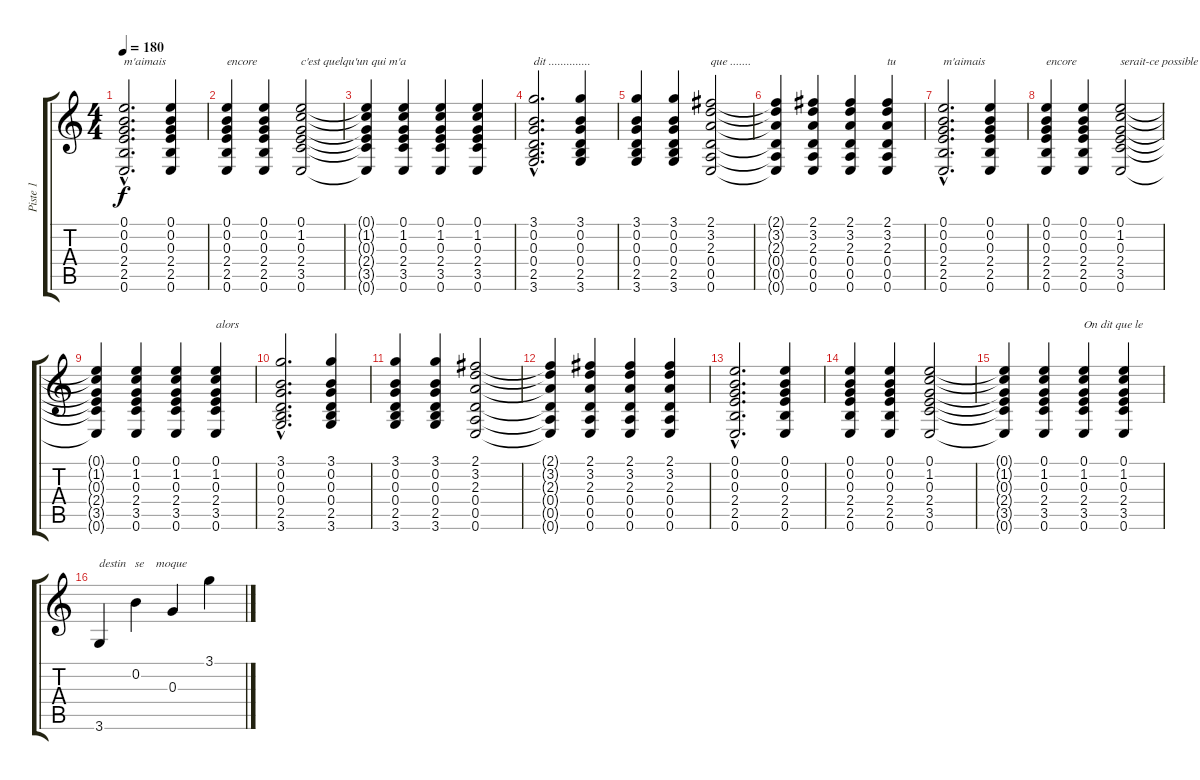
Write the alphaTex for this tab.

\track ("Piste 1" "Piste 1") {instrument acousticguitarnylon}
\staff {score tabs}
\tuning (E4 B3 G3 D3 A2 E2) {hide}
\ts (4 4)
\tempo 180
\clef g2
\ks c
(0.1{hac} 0.2{hac} 0.3{hac} 2.4{hac} 2.5{hac} 0.6{hac}).2{d txt "m'aimais" dy f} (0.1 0.2 0.3 2.4 2.5 0.6).4 |
(0.1 0.2 0.3 2.4 2.5 0.6).4{txt "encore"} (0.1 0.2 0.3 2.4 2.5 0.6).4 (0.1 1.2 0.3 2.4 3.5 0.6).2{txt "c'est quelqu'un qui m'a "} |
(0.1{t} 1.2{t} 0.3{t} 2.4{t} 3.5{t} 0.6{t}).4 (0.1 1.2 0.3 2.4 3.5 0.6).4 (0.1 1.2 0.3 2.4 3.5 0.6).4 (0.1 1.2 0.3 2.4 3.5 0.6).4 |
(3.1{hac} 0.2{hac} 0.3{hac} 0.4{hac} 2.5{hac} 3.6{hac}).2{d txt "dit .............."} (3.1 0.2 0.3 0.4 2.5 3.6).4 |
(3.1 0.2 0.3 0.4 2.5 3.6).4 (3.1 0.2 0.3 0.4 2.5 3.6).4 (2.1 3.2 2.3 0.4 0.5 0.6).2{txt "que ......."} |
(2.1{t} 3.2{t} 2.3{t} 0.4{t} 0.5{t} 0.6{t}).4 (2.1 3.2 2.3 0.4 0.5 0.6).4 (2.1 3.2 2.3 0.4 0.5 0.6).4 (2.1 3.2 2.3 0.4 0.5 0.6).4{txt "tu"} |
(0.1{hac} 0.2{hac} 0.3{hac} 2.4{hac} 2.5{hac} 0.6{hac}).2{d txt "m'aimais"} (0.1 0.2 0.3 2.4 2.5 0.6).4 |
(0.1 0.2 0.3 2.4 2.5 0.6).4{txt "encore"} (0.1 0.2 0.3 2.4 2.5 0.6).4 (0.1 1.2 0.3 2.4 3.5 0.6).2{txt "serait-ce possible "} |
(0.1{t} 1.2{t} 0.3{t} 2.4{t} 3.5{t} 0.6{t}).4 (0.1 1.2 0.3 2.4 3.5 0.6).4 (0.1 1.2 0.3 2.4 3.5 0.6).4 (0.1 1.2 0.3 2.4 3.5 0.6).4{txt "alors"} |
(3.1{hac} 0.2{hac} 0.3{hac} 0.4{hac} 2.5{hac} 3.6{hac}).2{d} (3.1 0.2 0.3 0.4 2.5 3.6).4 |
(3.1 0.2 0.3 0.4 2.5 3.6).4 (3.1 0.2 0.3 0.4 2.5 3.6).4 (2.1 3.2 2.3 0.4 0.5 0.6).2 |
(2.1{t} 3.2{t} 2.3{t} 0.4{t} 0.5{t} 0.6{t}).4 (2.1 3.2 2.3 0.4 0.5 0.6).4 (2.1 3.2 2.3 0.4 0.5 0.6).4 (2.1 3.2 2.3 0.4 0.5 0.6).4 |
(0.1{hac} 0.2{hac} 0.3{hac} 2.4{hac} 2.5{hac} 0.6{hac}).2{d} (0.1 0.2 0.3 2.4 2.5 0.6).4 |
(0.1 0.2 0.3 2.4 2.5 0.6).4 (0.1 0.2 0.3 2.4 2.5 0.6).4 (0.1 1.2 0.3 2.4 3.5 0.6).2 |
(0.1{t} 1.2{t} 0.3{t} 2.4{t} 3.5{t} 0.6{t}).4 (0.1 1.2 0.3 2.4 3.5 0.6).4 (0.1 1.2 0.3 2.4 3.5 0.6).4{txt "On dit que le"} (0.1 1.2 0.3 2.4 3.5 0.6).4 |
3.6.4{txt "destin   se    moque "} 0.2.4 0.3.4 3.1.4
